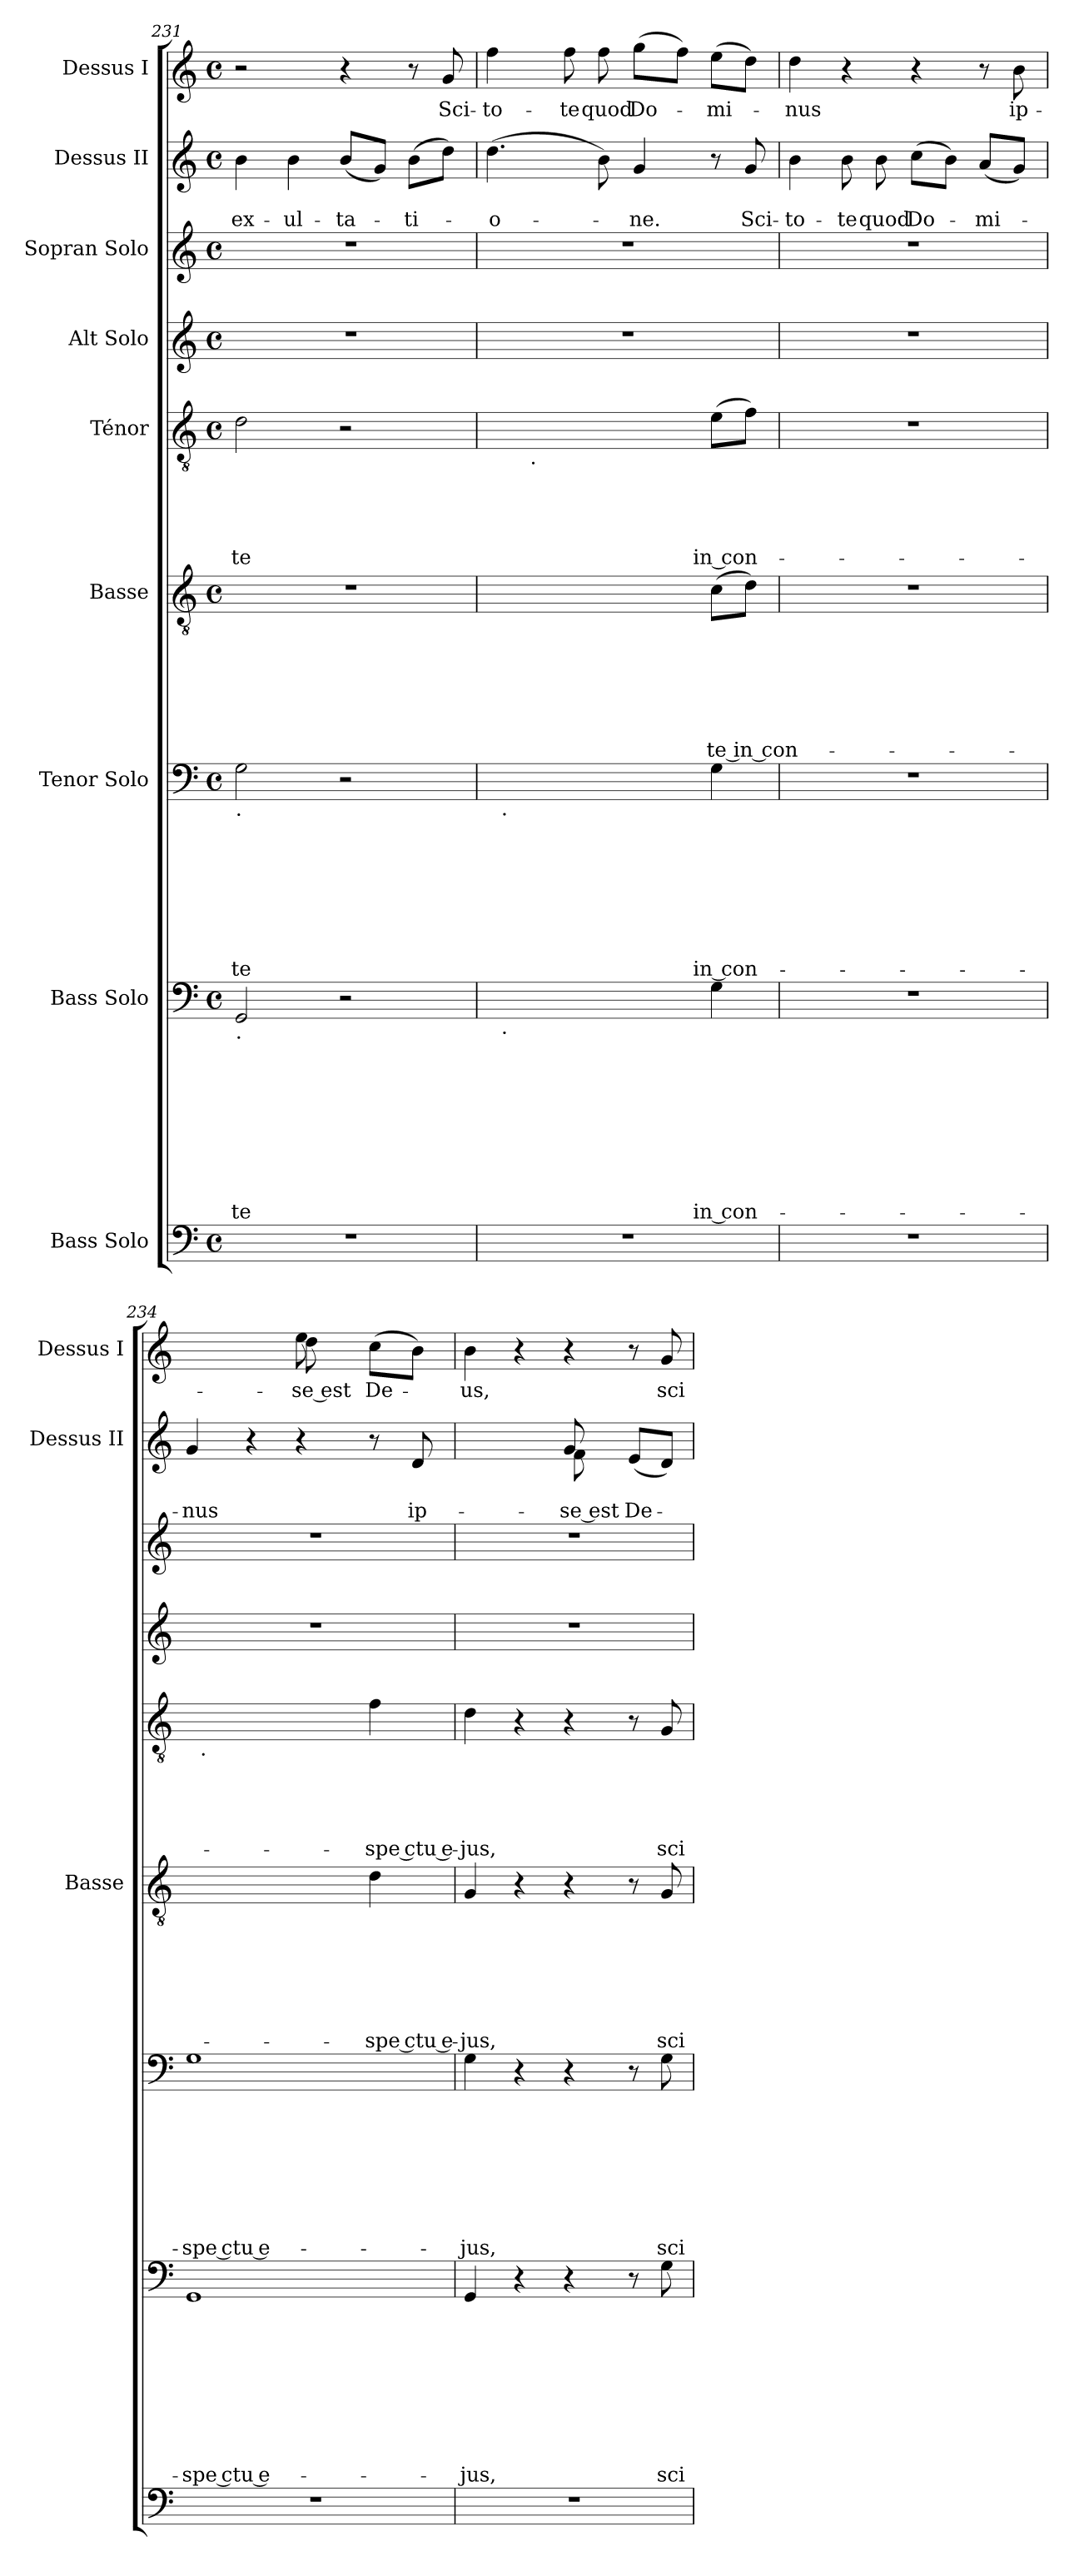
**kern	**kern	**text	**text	**text	**text	**text	**text	**text	**text	**text	**kern	**text	**text	**text	**text	**text	**text	**text	**text	**kern	**text	**text	**text	**text	**text	**text	**text	**kern	**text	**text	**text	**text	**text	**kern	**kern	**kern	**text	**text	**kern	**text
*part9	*part8	*part8	*part8	*part8	*part8	*part8	*part8	*part8	*part8	*part8	*part7	*part7	*part7	*part7	*part7	*part7	*part7	*part7	*part7	*part6	*part6	*part6	*part6	*part6	*part6	*part6	*part6	*part5	*part5	*part5	*part5	*part5	*part5	*part4	*part3	*part2	*part2	*part2	*part1	*part1
*staff9	*staff8	*staff8	*staff8	*staff8	*staff8	*staff8	*staff8	*staff8	*staff8	*staff8	*staff7	*staff7	*staff7	*staff7	*staff7	*staff7	*staff7	*staff7	*staff7	*staff6	*staff6	*staff6	*staff6	*staff6	*staff6	*staff6	*staff6	*staff5	*staff5	*staff5	*staff5	*staff5	*staff5	*staff4	*staff3	*staff2	*staff2	*staff2	*staff1	*staff1
*I"Bass Solo	*I"Bass Solo	*	*	*	*	*	*	*	*	*	*I"Tenor Solo	*	*	*	*	*	*	*	*	*I"Basse	*	*	*	*	*	*	*	*I"Ténor	*	*	*	*	*	*I"Alt Solo	*I"Sopran Solo	*I"Dessus II	*	*	*I"Dessus I	*
*	*	*	*	*	*	*	*	*	*	*	*	*	*	*	*	*	*	*	*	*I'Basse	*	*	*	*	*	*	*	*	*	*	*	*	*	*	*	*I'Dessus II	*	*	*I'Dessus I	*
!!LO:PB:g=z
*clefF4	*clefF4	*	*	*	*	*	*	*	*	*	*clefF4	*	*	*	*	*	*	*	*	*clefGv2	*	*	*	*	*	*	*	*clefGv2	*	*	*	*	*	*clefG2	*clefG2	*clefG2	*	*	*clefG2	*
*ITrd7c12	*	*	*	*	*	*	*	*	*	*	*	*	*	*	*	*	*	*	*	*	*	*	*	*	*	*	*	*	*	*	*	*	*	*	*	*	*	*	*	*
*k[]	*k[]	*	*	*	*	*	*	*	*	*	*k[]	*	*	*	*	*	*	*	*	*k[]	*	*	*	*	*	*	*	*k[]	*	*	*	*	*	*k[]	*k[]	*k[]	*	*	*k[]	*
*C:	*C:	*	*	*	*	*	*	*	*	*	*C:	*	*	*	*	*	*	*	*	*C:	*	*	*	*	*	*	*	*C:	*	*	*	*	*	*C:	*C:	*C:	*	*	*C:	*
*M4/4	*M4/4	*	*	*	*	*	*	*	*	*	*M4/4	*	*	*	*	*	*	*	*	*M4/4	*	*	*	*	*	*	*	*M4/4	*	*	*	*	*	*M4/4	*M4/4	*M4/4	*	*	*M4/4	*
*met(c)	*met(c)	*	*	*	*	*	*	*	*	*	*met(c)	*	*	*	*	*	*	*	*	*met(c)	*	*	*	*	*	*	*	*met(c)	*	*	*	*	*	*met(c)	*met(c)	*met(c)	*	*	*met(c)	*
=231	=231	=231	=231	=231	=231	=231	=231	=231	=231	=231	=231	=231	=231	=231	=231	=231	=231	=231	=231	=231	=231	=231	=231	=231	=231	=231	=231	=231	=231	=231	=231	=231	=231	=231	=231	=231	=231	=231	=231	=231
!	!	!	!	!	!	!	!	!	!	!	!LO:TX:b:t=.	!	!	!	!	!	!	!	!	!	!	!	!	!	!	!	!	!	!	!	!	!	!	!	!	!	!	!	!	!
!	!LO:TX:b:t=.	!	!	!	!	!	!	!	!	!	!	!	!	!	!	!	!	!	!	!	!	!	!	!	!	!	!	!	!	!	!	!	!	!	!	!	!	!	!	!
!	!	!	!	!	!	!	!	!	!	!LO:LY:b	!	!	!	!	!	!	!	!	!LO:LY:b	!	!	!	!	!	!	!	!	!	!	!	!	!	!LO:LY:b	!	!	!	!	!LO:LY:b	!	!
1r	2GG/	.	.	.	.	.	.	.	.	-te	2G\	.	.	.	.	.	.	.	-te	1r	.	.	.	.	.	.	.	2d\	.	.	.	.	-te	1r	1r	4b\	.	ex-	2r	.
!	!	!	!	!	!	!	!	!	!	!	!	!	!	!	!	!	!	!	!	!	!	!	!	!	!	!	!	!	!	!	!	!	!	!	!	!	!	!LO:LY:b	!	!
.	.	.	.	.	.	.	.	.	.	.	.	.	.	.	.	.	.	.	.	.	.	.	.	.	.	.	.	.	.	.	.	.	.	.	.	4b\	.	-ul-	.	.
!	!	!	!	!	!	!	!	!	!	!	!	!	!	!	!	!	!	!	!	!	!	!	!	!	!	!	!	!	!	!	!	!	!	!	!	!	!	!LO:LY:b	!	!
.	2r	.	.	.	.	.	.	.	.	.	2r	.	.	.	.	.	.	.	.	.	.	.	.	.	.	.	.	2r	.	.	.	.	.	.	.	(<8b/L	.	-ta-	4r	.
.	.	.	.	.	.	.	.	.	.	.	.	.	.	.	.	.	.	.	.	.	.	.	.	.	.	.	.	.	.	.	.	.	.	.	.	8g/J)	.	.	.	.
!	!	!	!	!	!	!	!	!	!	!	!	!	!	!	!	!	!	!	!	!	!	!	!	!	!	!	!	!	!	!	!	!	!	!	!	!	!	!LO:LY:b	!	!
.	.	.	.	.	.	.	.	.	.	.	.	.	.	.	.	.	.	.	.	.	.	.	.	.	.	.	.	.	.	.	.	.	.	.	.	(>8b\L	.	-ti-	8r	.
!	!	!	!	!	!	!	!	!	!	!	!	!	!	!	!	!	!	!	!	!	!	!	!	!	!	!	!	!	!	!	!	!	!	!	!	!	!	!	!	!LO:LY:b
.	.	.	.	.	.	.	.	.	.	.	.	.	.	.	.	.	.	.	.	.	.	.	.	.	.	.	.	.	.	.	.	.	.	.	.	8dd\J)	.	.	8g/	Sci-
=232	=232	=232	=232	=232	=232	=232	=232	=232	=232	=232	=232	=232	=232	=232	=232	=232	=232	=232	=232	=232	=232	=232	=232	=232	=232	=232	=232	=232	=232	=232	=232	=232	=232	=232	=232	=232	=232	=232	=232	=232
!	!	!	!	!	!	!	!	!	!	!	!	!	!	!	!	!	!	!	!	!	!	!	!	!	!	!	!	!	!	!	!	!	!	!	!	!	!	!LO:LY:b	!	!LO:LY:b
*	*^	*	*	*	*	*	*	*	*	*	*^	*	*	*	*	*	*	*	*	*	*	*	*	*	*	*	*	*^	*	*	*	*	*	*	*	*	*	*	*	*
1r	2.ryy	32ryy	.	.	.	.	.	.	.	.	.	2.ryy	32ryy	.	.	.	.	.	.	.	.	2.ryy	.	.	.	.	.	.	.	2.ryy	8ryy	.	.	.	.	.	1r	1r	(>4.dd\	.	-o-	4ff\	-to-
!	!	!	!	!	!	!	!	!	!	!	!	!	!LO:TX:b:t=.	!	!	!	!	!	!	!	!	!	!	!	!	!	!	!	!	!	!	!	!	!	!	!	!	!	!	!	!	!	!
!	!	!LO:TX:b:t=.	!	!	!	!	!	!	!	!	!	!	!	!	!	!	!	!	!	!	!	!	!	!	!	!	!	!	!	!	!	!	!	!	!	!	!	!	!	!	!	!	!
.	.	2ryy	.	.	.	.	.	.	.	.	.	.	2ryy	.	.	.	.	.	.	.	.	.	.	.	.	.	.	.	.	.	.	.	.	.	.	.	.	.	.	.	.	.	.
!	!	!	!	!	!	!	!	!	!	!	!	!	!	!	!	!	!	!	!	!	!	!	!	!	!	!	!	!	!	!	!LO:TX:b:t=.	!	!	!	!	!	!	!	!	!	!	!	!
.	.	.	.	.	.	.	.	.	.	.	.	.	.	.	.	.	.	.	.	.	.	.	.	.	.	.	.	.	.	.	2..ryy	.	.	.	.	.	.	.	.	.	.	.	.
!	!	!	!	!	!	!	!	!	!	!	!	!	!	!	!	!	!	!	!	!	!	!	!	!	!	!	!	!	!	!	!	!	!	!	!	!	!	!	!	!	!	!	!LO:LY:b
.	.	.	.	.	.	.	.	.	.	.	.	.	.	.	.	.	.	.	.	.	.	.	.	.	.	.	.	.	.	.	.	.	.	.	.	.	.	.	.	.	.	8ff\	-te
!	!	!	!	!	!	!	!	!	!	!	!	!	!	!	!	!	!	!	!	!	!	!	!	!	!	!	!	!	!	!	!	!	!	!	!	!	!	!	!	!	!	!	!LO:LY:b
.	.	.	.	.	.	.	.	.	.	.	.	.	.	.	.	.	.	.	.	.	.	.	.	.	.	.	.	.	.	.	.	.	.	.	.	.	.	.	8b\)	.	.	8ff\	quod
!	!	!	!	!	!	!	!	!	!	!	!	!	!	!	!	!	!	!	!	!	!	!	!	!	!	!	!	!	!	!	!	!	!	!	!	!	!	!	!	!	!LO:LY:b	!	!LO:LY:b
.	.	.	.	.	.	.	.	.	.	.	.	.	.	.	.	.	.	.	.	.	.	.	.	.	.	.	.	.	.	.	.	.	.	.	.	.	.	.	4g/	.	-ne.	(>8gg\L	Do-
.	.	4...ryy	.	.	.	.	.	.	.	.	.	.	4...ryy	.	.	.	.	.	.	.	.	.	.	.	.	.	.	.	.	.	.	.	.	.	.	.	.	.	.	.	.	.	.
.	.	.	.	.	.	.	.	.	.	.	.	.	.	.	.	.	.	.	.	.	.	.	.	.	.	.	.	.	.	.	.	.	.	.	.	.	.	.	.	.	.	8ff\J)	.
!	!	!	!	!	!	!	!	!	!	!	!LO:LY:b:rj	!	!	!	!	!	!	!	!	!	!LO:LY:b:rj	!	!	!	!	!	!	!	!LO:LY:b:rj	!	!	!	!	!	!	!LO:LY:b:rj	!	!	!	!	!	!	!LO:LY:b
.	4G\	.	.	.	.	.	.	.	.	.	in con-	4G\	.	.	.	.	.	.	.	.	in con-	(>8c\L	.	.	.	.	.	.	-te in con-	(>8e\L	.	.	.	.	.	in con-	.	.	8r	.	.	(>8ee\L	-mi-
!	!	!	!	!	!	!	!	!	!	!	!	!	!	!	!	!	!	!	!	!	!	!	!	!	!	!	!	!	!	!	!	!	!	!	!	!	!	!	!	!	!LO:LY:b	!	!
.	.	.	.	.	.	.	.	.	.	.	.	.	.	.	.	.	.	.	.	.	.	8d\J)	.	.	.	.	.	.	.	8f\J)	.	.	.	.	.	.	.	.	8g/	.	Sci-	8dd\J)	.
=233	=233	=233	=233	=233	=233	=233	=233	=233	=233	=233	=233	=233	=233	=233	=233	=233	=233	=233	=233	=233	=233	=233	=233	=233	=233	=233	=233	=233	=233	=233	=233	=233	=233	=233	=233	=233	=233	=233	=233	=233	=233	=233	=233
!	!	!	!	!	!	!	!	!	!	!	!	!	!	!	!	!	!	!	!	!	!	!	!	!	!	!	!	!	!	!	!	!	!	!	!	!	!	!	!	!	!LO:LY:b	!	!LO:LY:b
*	*v	*v	*	*	*	*	*	*	*	*	*	*	*	*	*	*	*	*	*	*	*	*	*	*	*	*	*	*	*	*v	*v	*	*	*	*	*	*	*	*	*	*	*	*
*	*	*	*	*	*	*	*	*	*	*	*v	*v	*	*	*	*	*	*	*	*	*	*	*	*	*	*	*	*	*	*	*	*	*	*	*	*	*	*	*	*	*
1r	1r	.	.	.	.	.	.	.	.	.	1r	.	.	.	.	.	.	.	.	1r	.	.	.	.	.	.	.	1r	.	.	.	.	.	1r	1r	4b\	.	-to-	4dd\	-nus
!	!	!	!	!	!	!	!	!	!	!	!	!	!	!	!	!	!	!	!	!	!	!	!	!	!	!	!	!	!	!	!	!	!	!	!	!	!	!LO:LY:b	!	!
.	.	.	.	.	.	.	.	.	.	.	.	.	.	.	.	.	.	.	.	.	.	.	.	.	.	.	.	.	.	.	.	.	.	.	.	8b\	.	-te	4r	.
!	!	!	!	!	!	!	!	!	!	!	!	!	!	!	!	!	!	!	!	!	!	!	!	!	!	!	!	!	!	!	!	!	!	!	!	!	!	!LO:LY:b	!	!
.	.	.	.	.	.	.	.	.	.	.	.	.	.	.	.	.	.	.	.	.	.	.	.	.	.	.	.	.	.	.	.	.	.	.	.	8b\	.	quod	.	.
!	!	!	!	!	!	!	!	!	!	!	!	!	!	!	!	!	!	!	!	!	!	!	!	!	!	!	!	!	!	!	!	!	!	!	!	!	!	!LO:LY:b	!	!
.	.	.	.	.	.	.	.	.	.	.	.	.	.	.	.	.	.	.	.	.	.	.	.	.	.	.	.	.	.	.	.	.	.	.	.	(>8cc\L	.	Do-	4r	.
.	.	.	.	.	.	.	.	.	.	.	.	.	.	.	.	.	.	.	.	.	.	.	.	.	.	.	.	.	.	.	.	.	.	.	.	8b\J)	.	.	.	.
!	!	!	!	!	!	!	!	!	!	!	!	!	!	!	!	!	!	!	!	!	!	!	!	!	!	!	!	!	!	!	!	!	!	!	!	!	!	!LO:LY:b	!	!
.	.	.	.	.	.	.	.	.	.	.	.	.	.	.	.	.	.	.	.	.	.	.	.	.	.	.	.	.	.	.	.	.	.	.	.	(<8a/L	.	-mi-	8r	.
!	!	!	!	!	!	!	!	!	!	!	!	!	!	!	!	!	!	!	!	!	!	!	!	!	!	!	!	!	!	!	!	!	!	!	!	!	!	!	!	!LO:LY:b
.	.	.	.	.	.	.	.	.	.	.	.	.	.	.	.	.	.	.	.	.	.	.	.	.	.	.	.	.	.	.	.	.	.	.	.	8g/J)	.	.	8b\	ip-
=234	=234	=234	=234	=234	=234	=234	=234	=234	=234	=234	=234	=234	=234	=234	=234	=234	=234	=234	=234	=234	=234	=234	=234	=234	=234	=234	=234	=234	=234	=234	=234	=234	=234	=234	=234	=234	=234	=234	=234	=234
!	!	!	!	!	!	!	!	!	!	!LO:LY:b:rj	!	!	!	!	!	!	!	!	!LO:LY:b:rj	!	!	!	!	!	!	!	!	!	!	!	!	!	!	!	!	!	!	!LO:LY:b	!	!
*	*	*	*	*	*	*	*	*	*	*	*	*	*	*	*	*	*	*	*	*	*	*	*	*	*	*	*	*^	*	*	*	*	*	*	*	*	*	*	*^	*
1r	1GG	.	.	.	.	.	.	.	.	-spe ctu e-	1G	.	.	.	.	.	.	.	-spe ctu e-	2.ryy	.	.	.	.	.	.	.	2.ryy	32ryy	.	.	.	.	.	1r	1r	4g/	.	-nus	2ryy	2ryy	.
!	!	!	!	!	!	!	!	!	!	!	!	!	!	!	!	!	!	!	!	!	!	!	!	!	!	!	!	!	!LO:TX:b:t=.	!	!	!	!	!	!	!	!	!	!	!	!	!
.	.	.	.	.	.	.	.	.	.	.	.	.	.	.	.	.	.	.	.	.	.	.	.	.	.	.	.	.	2ryy	.	.	.	.	.	.	.	.	.	.	.	.	.
.	.	.	.	.	.	.	.	.	.	.	.	.	.	.	.	.	.	.	.	.	.	.	.	.	.	.	.	.	.	.	.	.	.	.	.	.	4r	.	.	.	.	.
!	!	!	!	!	!	!	!	!	!	!	!	!	!	!	!	!	!	!	!	!	!	!	!	!	!	!	!	!	!	!	!	!	!	!	!	!	!	!	!	!	!	!LO:LY:b:rj
.	.	.	.	.	.	.	.	.	.	.	.	.	.	.	.	.	.	.	.	.	.	.	.	.	.	.	.	.	.	.	.	.	.	.	.	.	4r	.	.	(>8ee\	8dd\)	-se est
.	.	.	.	.	.	.	.	.	.	.	.	.	.	.	.	.	.	.	.	.	.	.	.	.	.	.	.	.	4...ryy	.	.	.	.	.	.	.	.	.	.	.	.	.
.	.	.	.	.	.	.	.	.	.	.	.	.	.	.	.	.	.	.	.	.	.	.	.	.	.	.	.	.	.	.	.	.	.	.	.	.	.	.	.	4.ryy	8ryy	.
!	!	!	!	!	!	!	!	!	!	!	!	!	!	!	!	!	!	!	!	!	!	!	!	!	!	!	!LO:LY:b:rj	!	!	!	!	!	!	!LO:LY:b:rj	!	!	!	!	!	!	!	!LO:LY:b
.	.	.	.	.	.	.	.	.	.	.	.	.	.	.	.	.	.	.	.	4d\	.	.	.	.	.	.	-spe ctu e-	4f\	.	.	.	.	.	-spe ctu e-	.	.	8r	.	.	.	(>8cc\L	De-
!	!	!	!	!	!	!	!	!	!	!	!	!	!	!	!	!	!	!	!	!	!	!	!	!	!	!	!	!	!	!	!	!	!	!	!	!	!	!	!LO:LY:b	!	!	!
.	.	.	.	.	.	.	.	.	.	.	.	.	.	.	.	.	.	.	.	.	.	.	.	.	.	.	.	.	.	.	.	.	.	.	.	.	8d/	.	ip-	.	8b\J)	.
=235	=235	=235	=235	=235	=235	=235	=235	=235	=235	=235	=235	=235	=235	=235	=235	=235	=235	=235	=235	=235	=235	=235	=235	=235	=235	=235	=235	=235	=235	=235	=235	=235	=235	=235	=235	=235	=235	=235	=235	=235	=235	=235
!	!	!	!	!	!	!	!	!	!	!LO:LY:b	!	!	!	!	!	!	!	!	!LO:LY:b	!	!	!	!	!	!	!	!LO:LY:b	!	!	!	!	!	!	!LO:LY:b	!	!	!	!	!	!	!	!LO:LY:b
*	*	*	*	*	*	*	*	*	*	*	*	*	*	*	*	*	*	*	*	*	*	*	*	*	*	*	*	*v	*v	*	*	*	*	*	*	*	*^	*	*	*v	*v	*
1r	4GG/	.	.	.	.	.	.	.	.	-jus,	4G\	.	.	.	.	.	.	.	-jus,	4G/	.	.	.	.	.	.	-jus,	4d\	.	.	.	.	-jus,	1r	1r	2ryy	2ryy	.	.	4b\	-us,
.	4r	.	.	.	.	.	.	.	.	.	4r	.	.	.	.	.	.	.	.	4r	.	.	.	.	.	.	.	4r	.	.	.	.	.	.	.	.	.	.	.	4r	.
!	!	!	!	!	!	!	!	!	!	!	!	!	!	!	!	!	!	!	!	!	!	!	!	!	!	!	!	!	!	!	!	!	!	!	!	!	!	!	!LO:LY:b:rj	!	!
.	4r	.	.	.	.	.	.	.	.	.	4r	.	.	.	.	.	.	.	.	4r	.	.	.	.	.	.	.	4r	.	.	.	.	.	.	.	(<8g/	8f\)	.	-se est	4r	.
.	.	.	.	.	.	.	.	.	.	.	.	.	.	.	.	.	.	.	.	.	.	.	.	.	.	.	.	.	.	.	.	.	.	.	.	4.ryy	8ryy	.	.	.	.
!	!	!	!	!	!	!	!	!	!	!	!	!	!	!	!	!	!	!	!	!	!	!	!	!	!	!	!	!	!	!	!	!	!	!	!	!	!	!	!LO:LY:b	!	!
.	8r	.	.	.	.	.	.	.	.	.	8r	.	.	.	.	.	.	.	.	8r	.	.	.	.	.	.	.	8r	.	.	.	.	.	.	.	.	(<8e/L	.	De-	8r	.
!	!	!	!	!	!	!	!	!	!	!LO:LY:b	!	!	!	!	!	!	!	!	!LO:LY:b	!	!	!	!	!	!	!	!LO:LY:b	!	!	!	!	!	!LO:LY:b	!	!	!	!	!	!	!	!LO:LY:b
.	8G\	.	.	.	.	.	.	.	.	sci-	8G\	.	.	.	.	.	.	.	sci-	8G/	.	.	.	.	.	.	sci-	8G/	.	.	.	.	sci-	.	.	.	8d/J)	.	.	8g/	sci-
*	*	*	*	*	*	*	*	*	*	*	*	*	*	*	*	*	*	*	*	*	*	*	*	*	*	*	*	*	*	*	*	*	*	*	*	*v	*v	*	*	*	*
=	=	=	=	=	=	=	=	=	=	=	=	=	=	=	=	=	=	=	=	=	=	=	=	=	=	=	=	=	=	=	=	=	=	=	=	=	=	=	=	=
*-	*-	*-	*-	*-	*-	*-	*-	*-	*-	*-	*-	*-	*-	*-	*-	*-	*-	*-	*-	*-	*-	*-	*-	*-	*-	*-	*-	*-	*-	*-	*-	*-	*-	*-	*-	*-	*-	*-	*-	*-
